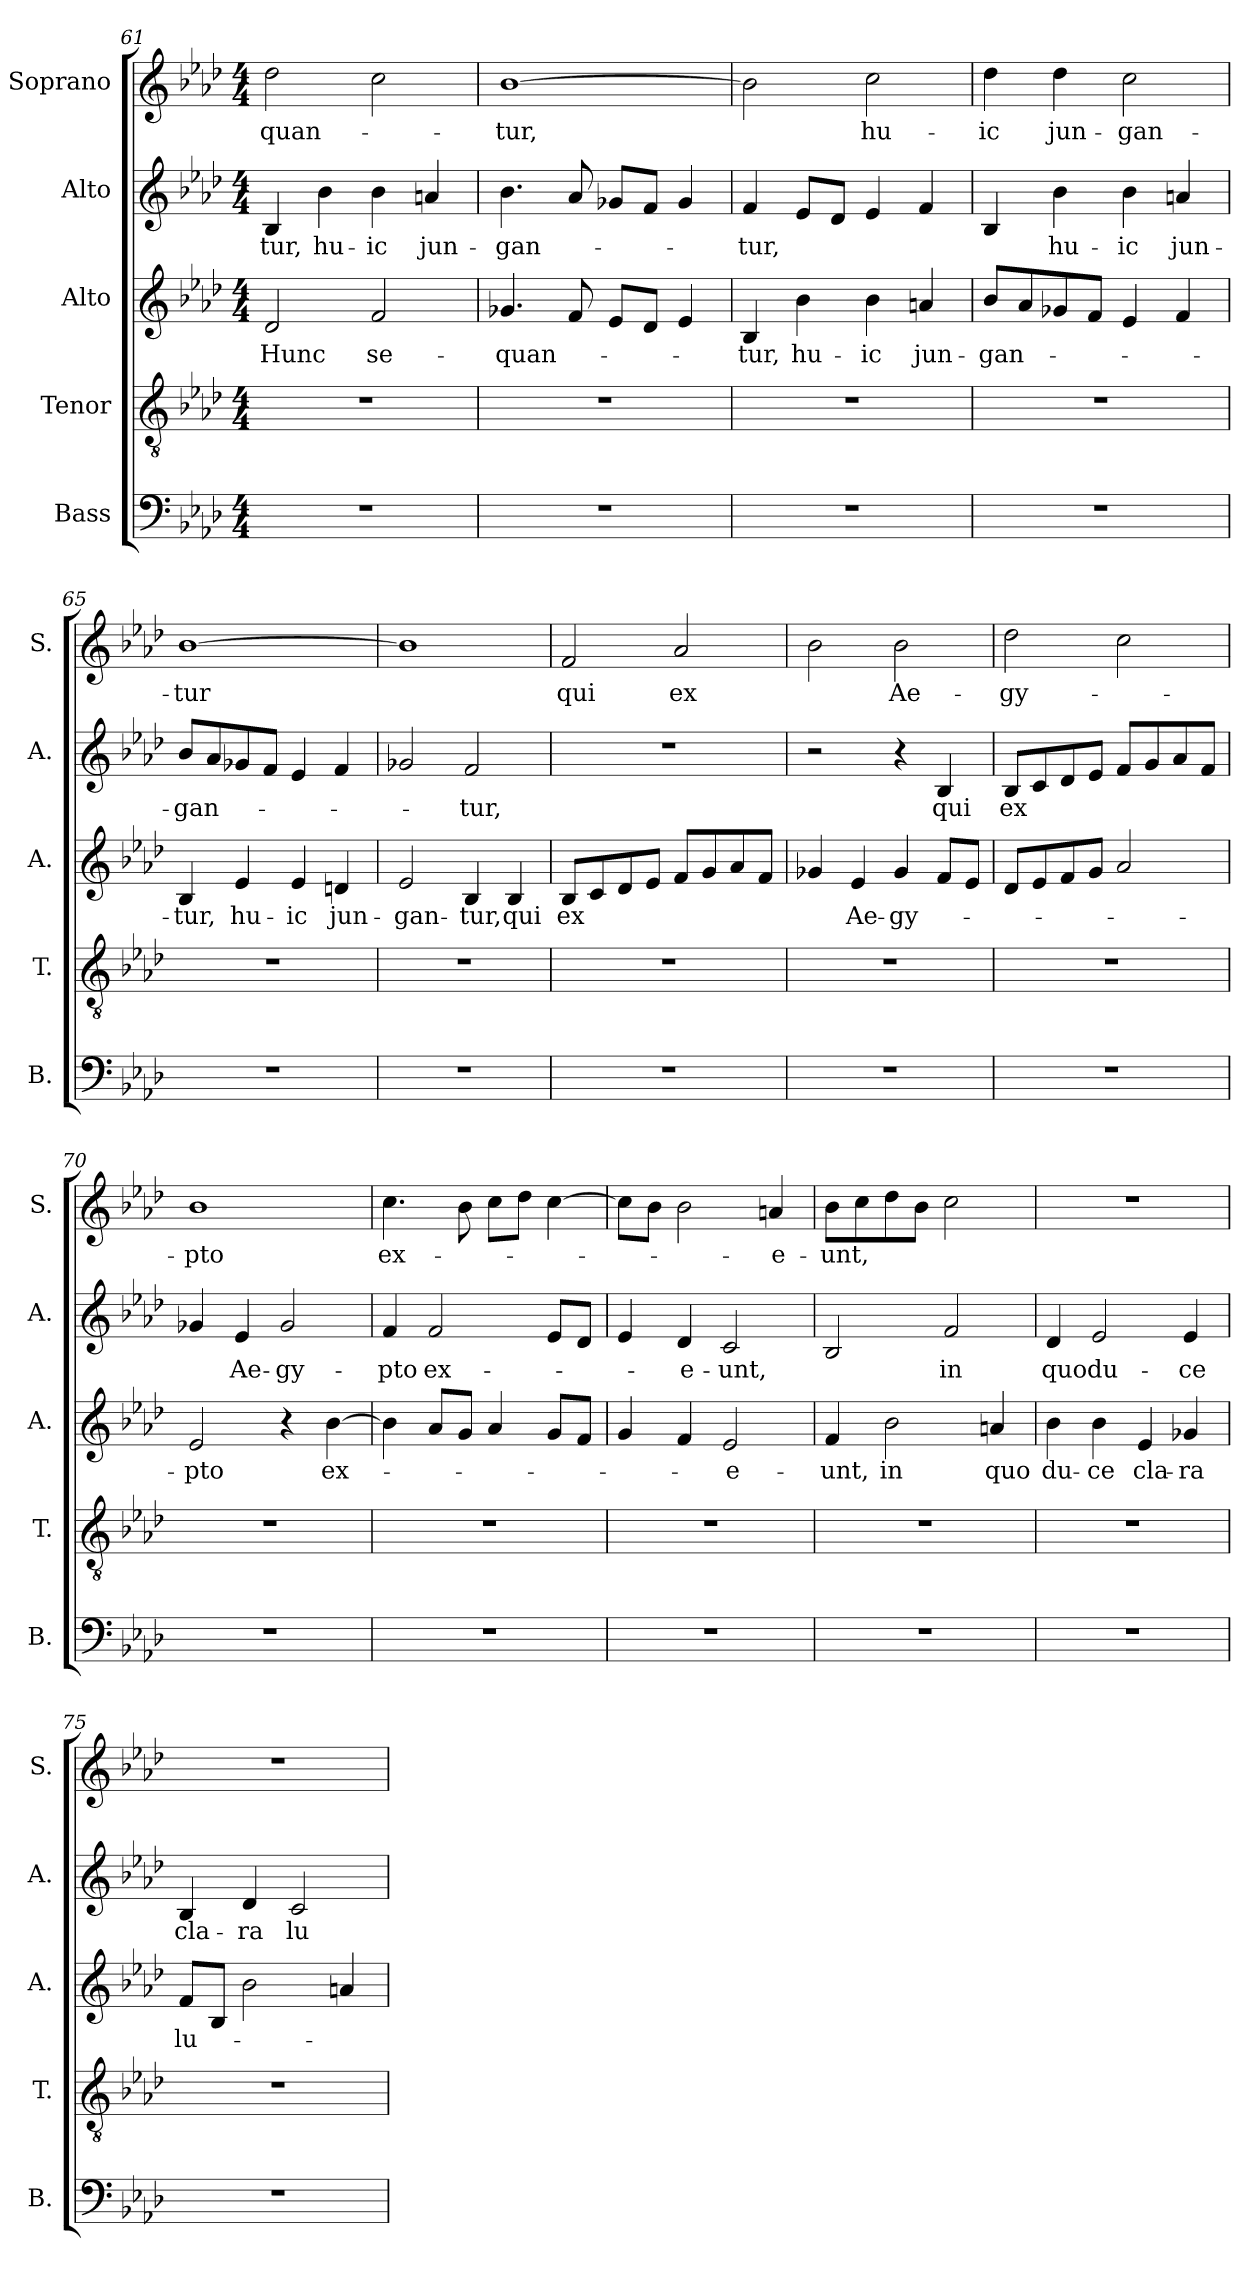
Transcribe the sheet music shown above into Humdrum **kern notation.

**kern	**kern	**kern	**text	**kern	**text	**kern	**text
*part5	*part4	*part3	*part3	*part2	*part2	*part1	*part1
*staff5	*staff4	*staff3	*staff3	*staff2	*staff2	*staff1	*staff1
*I"Bass	*I"Tenor	*I"Alto	*	*I"Alto	*	*I"Soprano	*
*I'B.	*I'T.	*I'A.	*	*I'A.	*	*I'S.	*
*clefF4	*clefGv2	*clefG2	*	*clefG2	*	*clefG2	*
*k[b-e-a-d-]	*k[b-e-a-d-]	*k[b-e-a-d-]	*	*k[b-e-a-d-]	*	*k[b-e-a-d-]	*
*M4/4	*M4/4	*M4/4	*	*M4/4	*	*M4/4	*
=61	=61	=61	=61	=61	=61	=61	=61
!	!	!	!LO:LY:b	!	!LO:LY:b	!	!LO:LY:b
1r	1r	2d-/	Hunc	4B-/	-tur,	2dd-\	-quan-
!	!	!	!	!	!LO:LY:b	!	!
.	.	.	.	4b-\	hu-	.	.
!	!	!	!LO:LY:b	!	!LO:LY:b	!	!
.	.	2f/	se-	4b-\	-ic	2cc\	.
!	!	!	!	!	!LO:LY:b	!	!
.	.	.	.	4an/	jun-	.	.
=62	=62	=62	=62	=62	=62	=62	=62
!	!	!	!LO:LY:b	!	!LO:LY:b	!	!LO:LY:b
1r	1r	4.g-X/	-quan-	4.b-\	-gan-	[1b-	-tur,
.	.	8f/	.	8a-/	.	.	.
.	.	8e-/L	.	8g-X/L	.	.	.
.	.	8d-/J	.	8f/J	.	.	.
.	.	4e-/	.	4g-/	.	.	.
=63	=63	=63	=63	=63	=63	=63	=63
!	!	!	!LO:LY:b	!	!LO:LY:b	!	!
1r	1r	4B-/	-tur,	4f/	-tur,	2b-\]	.
!	!	!	!LO:LY:b	!	!	!	!
.	.	4b-\	hu-	8e-/L	.	.	.
.	.	.	.	8d-/J	.	.	.
!	!	!	!LO:LY:b	!	!	!	!LO:LY:b
.	.	4b-\	-ic	4e-/	.	2cc\	hu-
!	!	!	!LO:LY:b	!	!	!	!
.	.	4an/	jun-	4f/	.	.	.
=64	=64	=64	=64	=64	=64	=64	=64
!	!	!	!LO:LY:b	!	!	!	!LO:LY:b
1r	1r	8b-/L	-gan-	4B-/	.	4dd-\	-ic
.	.	8a-/	.	.	.	.	.
!	!	!	!	!	!LO:LY:b	!	!LO:LY:b
.	.	8g-X/	.	4b-\	hu-	4dd-\	jun-
.	.	8f/J	.	.	.	.	.
!	!	!	!	!	!LO:LY:b	!	!LO:LY:b
.	.	4e-/	.	4b-\	-ic	2cc\	-gan-
!	!	!	!	!	!LO:LY:b	!	!
.	.	4f/	.	4an/	jun-	.	.
!!LO:LB:g=z
=65	=65	=65	=65	=65	=65	=65	=65
!	!	!	!LO:LY:b	!	!LO:LY:b	!	!LO:LY:b
1r	1r	4B-/	-tur,	8b-/L	-gan-	[1b-	-tur
.	.	.	.	8a-/	.	.	.
!	!	!	!LO:LY:b	!	!	!	!
.	.	4e-/	hu-	8g-X/	.	.	.
.	.	.	.	8f/J	.	.	.
!	!	!	!LO:LY:b	!	!	!	!
.	.	4e-/	-ic	4e-/	.	.	.
!	!	!	!LO:LY:b	!	!	!	!
.	.	4dn/	jun-	4f/	.	.	.
=66	=66	=66	=66	=66	=66	=66	=66
!	!	!	!LO:LY:b	!	!	!	!
1r	1r	2e-/	-gan-	2g-X/	.	1b-]	.
!	!	!	!LO:LY:b	!	!LO:LY:b	!	!
.	.	4B-/	-tur,	2f/	-tur,	.	.
!	!	!	!LO:LY:b	!	!	!	!
.	.	4B-/	qui	.	.	.	.
=67	=67	=67	=67	=67	=67	=67	=67
!	!	!	!LO:LY:b	!	!	!	!LO:LY:b
1r	1r	8B-/L	ex	1r	.	2f/	qui
.	.	8c/	.	.	.	.	.
.	.	8d-/	.	.	.	.	.
.	.	8e-/J	.	.	.	.	.
!	!	!	!	!	!	!	!LO:LY:b
.	.	8f/L	.	.	.	2a-/	ex
.	.	8g/	.	.	.	.	.
.	.	8a-/	.	.	.	.	.
.	.	8f/J	.	.	.	.	.
=68	=68	=68	=68	=68	=68	=68	=68
1r	1r	4g-X/	.	2r	.	2b-\	.
!	!	!	!LO:LY:b	!	!	!	!
.	.	4e-/	Ae-	.	.	.	.
!	!	!	!LO:LY:b	!	!	!	!LO:LY:b
.	.	4g-/	-gy-	4r	.	2b-\	Ae-
!	!	!	!	!	!LO:LY:b	!	!
.	.	8f/L	.	4B-/	qui	.	.
.	.	8e-/J	.	.	.	.	.
=69	=69	=69	=69	=69	=69	=69	=69
!	!	!	!	!	!LO:LY:b	!	!LO:LY:b
1r	1r	8d-/L	.	8B-/L	ex	2dd-\	-gy-
.	.	8e-/	.	8c/	.	.	.
.	.	8f/	.	8d-/	.	.	.
.	.	8g/J	.	8e-/J	.	.	.
.	.	2a-/	.	8f/L	.	2cc\	.
.	.	.	.	8g/	.	.	.
.	.	.	.	8a-/	.	.	.
.	.	.	.	8f/J	.	.	.
=70	=70	=70	=70	=70	=70	=70	=70
!	!	!	!LO:LY:b	!	!	!	!LO:LY:b
1r	1r	2e-/	-pto	4g-X/	.	1b-	-pto
!	!	!	!	!	!LO:LY:b	!	!
.	.	.	.	4e-/	Ae-	.	.
!	!	!	!	!	!LO:LY:b	!	!
.	.	4r	.	2g-/	-gy-	.	.
!	!	!	!LO:LY:b	!	!	!	!
.	.	[4b-\	ex-	.	.	.	.
!!LO:PB:g=z
=71	=71	=71	=71	=71	=71	=71	=71
!	!	!	!	!	!LO:LY:b	!	!LO:LY:b
1r	1r	4b-\]	.	4f/	-pto	4.cc\	ex-
!	!	!	!	!	!LO:LY:b	!	!
.	.	8a-/L	.	2f/	ex-	.	.
.	.	8g/J	.	.	.	8b-\	.
.	.	4a-/	.	.	.	8cc\L	.
.	.	.	.	.	.	8dd-\J	.
.	.	8g/L	.	8e-/L	.	[4cc\	.
.	.	8f/J	.	8d-/J	.	.	.
=72	=72	=72	=72	=72	=72	=72	=72
1r	1r	4g/	.	4e-/	.	8cc\L]	.
.	.	.	.	.	.	8b-\J	.
!	!	!	!	!	!LO:LY:b	!	!
.	.	4f/	.	4d-/	-e-	2b-\	.
!	!	!	!LO:LY:b	!	!LO:LY:b	!	!
.	.	2e-/	-e-	2c/	-unt,	.	.
!	!	!	!	!	!	!	!LO:LY:b
.	.	.	.	.	.	4an/	-e-
=73	=73	=73	=73	=73	=73	=73	=73
!	!	!	!LO:LY:b	!	!	!	!LO:LY:b
1r	1r	4f/	-unt,	2B-/	.	8b-\L	-unt,
.	.	.	.	.	.	8cc\	.
!	!	!	!LO:LY:b	!	!	!	!
.	.	2b-\	in	.	.	8dd-\	.
.	.	.	.	.	.	8b-\J	.
!	!	!	!	!	!LO:LY:b	!	!
.	.	.	.	2f/	in	2cc\	.
!	!	!	!LO:LY:b	!	!	!	!
.	.	4an/	quo	.	.	.	.
=74	=74	=74	=74	=74	=74	=74	=74
!	!	!	!LO:LY:b	!	!LO:LY:b	!	!
1r	1r	4b-\	du-	4d-/	quo	1r	.
!	!	!	!LO:LY:b	!	!LO:LY:b	!	!
.	.	4b-\	-ce	2e-/	du-	.	.
!	!	!	!LO:LY:b	!	!	!	!
.	.	4e-/	cla-	.	.	.	.
!	!	!	!LO:LY:b	!	!LO:LY:b	!	!
.	.	4g-X/	-ra	4e-/	-ce	.	.
=75	=75	=75	=75	=75	=75	=75	=75
!	!	!	!LO:LY:b	!	!LO:LY:b	!	!
1r	1r	8f/L	lu-	4B-/	cla-	1r	.
.	.	8B-/J	.	.	.	.	.
!	!	!	!	!	!LO:LY:b	!	!
.	.	2b-\	.	4d-/	-ra	.	.
!	!	!	!	!	!LO:LY:b	!	!
.	.	.	.	2c/	lu-	.	.
.	.	4an/	.	.	.	.	.
=	=	=	=	=	=	=	=
*-	*-	*-	*-	*-	*-	*-	*-
